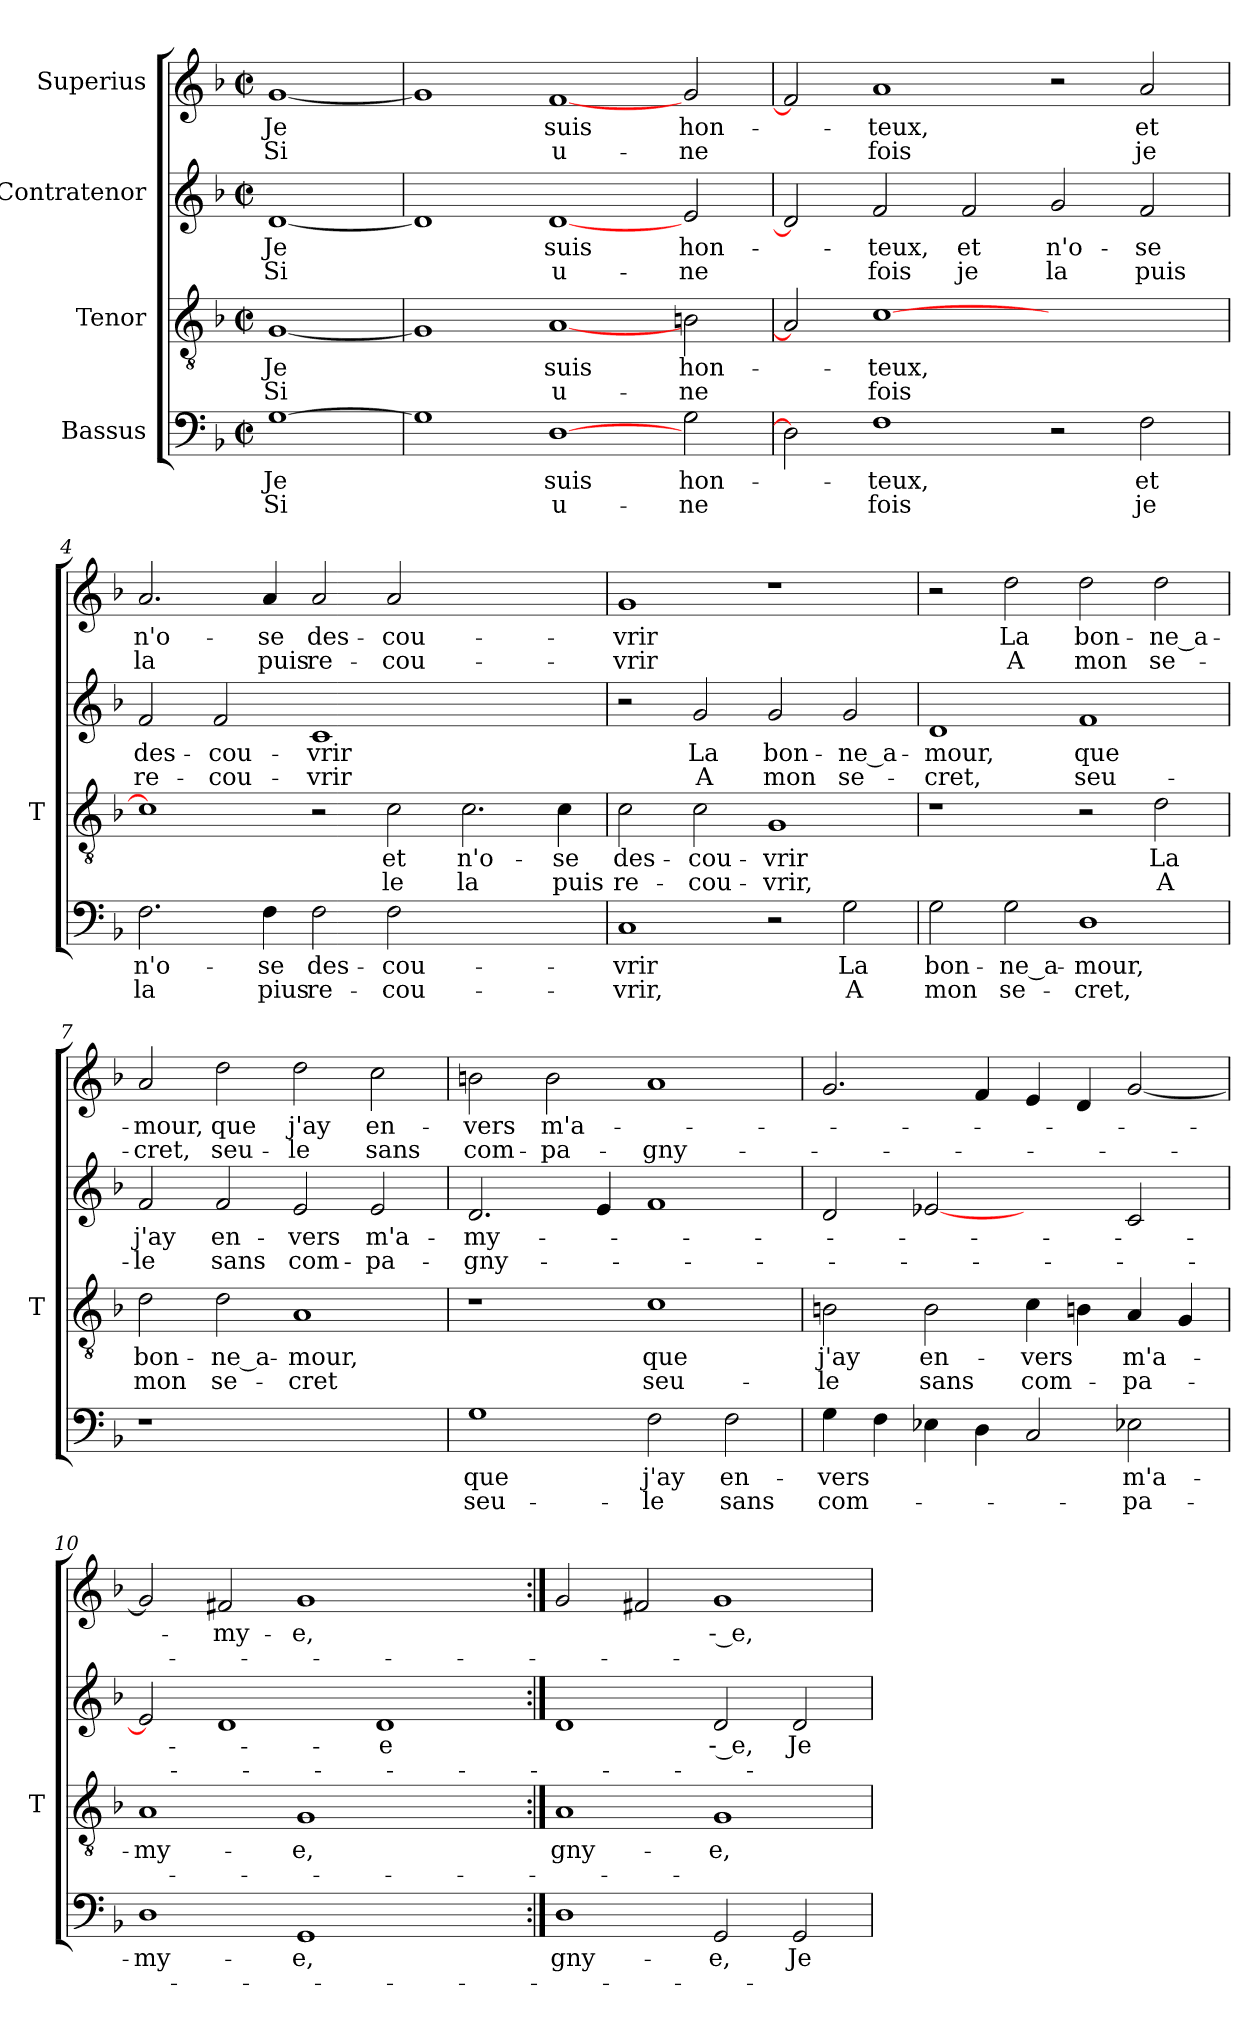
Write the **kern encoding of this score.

**kern	**text	**text	**kern	**text	**text	**kern	**text	**text	**kern	**text	**text
*part4	*part4	*part4	*part3	*part3	*part3	*part2	*part2	*part2	*part1	*part1	*part1
*staff4	*staff4	*staff4	*staff3	*staff3	*staff3	*staff2	*staff2	*staff2	*staff1	*staff1	*staff1
*I"Bassus	*	*	*I"Tenor	*	*	*I"Contratenor	*	*	*I"Superius	*	*
*	*	*	*I'T	*	*	*	*	*	*	*	*
*clefF4	*	*	*clefGv2	*	*	*clefG2	*	*	*clefG2	*	*
*k[b-]	*	*	*k[b-]	*	*	*k[b-]	*	*	*k[b-]	*	*
*F:	*	*	*F:	*	*	*F:	*	*	*F:	*	*
*M2/2	*	*	*M2/2	*	*	*M2/2	*	*	*M2/2	*	*
*met(c|)	*	*	*met(c|)	*	*	*met(c|)	*	*	*met(c|)	*	*
=1	=1	=1	=1	=1	=1	=1	=1	=1	=1	=1	=1
[1G	-Je	-Si	[1G	-Je	-Si	[1d	-Je	-Si	[1g	-Je	-Si
=2	=2	=2	=2	=2	=2	=2	=2	=2	=2	=2	=2
1G]	.	.	1G]	.	.	1d]	.	.	1g]	.	.
[1D	-suis	u-	[1A	-suis	u-	[1d	-suis	u-	[1f	-suis	u-
2G	hon-	-ne	2Bn	hon-	-ne	2e	hon-	-ne	2g	hon-	-ne
=3	=3	=3	=3	=3	=3	=3	=3	=3	=3	=3	=3
2D]	.	.	2A]	.	.	2d]	.	.	2f]	.	.
1F	-teux,	-fois	[1c	-teux,	-fois	2f	-teux,	-fois	1a	-teux,	-fois
.	.	.	.	.	.	2f	-et	-je	.	.	.
2r	.	.	1ryy	.	.	2g	n'o-	-la	2r	.	.
2F	-et	-je	.	.	.	2f	-se	-puis	2a	-et	-je
=4	=4	=4	=4	=4	=4	=4	=4	=4	=4	=4	=4
2.F	n'o-	-la	1c]	.	.	2f	des-	re-	2.a	n'o-	-la
.	.	.	.	.	.	2f	cou-	cou-	.	.	.
4F	-se	-pius	.	.	.	.	.	.	4a	-se	-puis
2F	des-	re-	2r	.	.	1c	-vrir	-vrir	2a	des-	re-
2F	cou-	cou-	2c	-et	-le	.	.	.	2a	cou-	cou-
1ryy	.	.	2.c	n'o-	-la	1ryy	.	.	1ryy	.	.
.	.	.	4c	-se	-puis	.	.	.	.	.	.
=5	=5	=5	=5	=5	=5	=5	=5	=5	=5	=5	=5
1C	-vrir	-vrir,	2c	des-	re-	2r	.	.	1g	-vrir	-vrir
.	.	.	2c	cou-	cou-	2g	-La	-A	.	.	.
2r	.	.	1G	-vrir	-vrir,	2g	bon-	-mon	1r	.	.
2G	-La	-A	.	.	.	2g	ne_a-	se-	.	.	.
=6	=6	=6	=6	=6	=6	=6	=6	=6	=6	=6	=6
2G	bon-	-mon	1r	.	.	1d	-mour,	-cret,	2r	.	.
2G	ne_a-	se-	.	.	.	.	.	.	2dd	-La	-A
1D	-mour,	-cret,	2r	.	.	1f	-que	seu-	2dd	bon-	-mon
.	.	.	2d	-La	-A	.	.	.	2dd	ne_a-	se-
=7	=7	=7	=7	=7	=7	=7	=7	=7	=7	=7	=7
1r	.	.	2d	bon-	-mon	2f	-j'ay	-le	2a	-mour,	-cret,
.	.	.	2d	ne_a-	se-	2f	en-	-sans	2dd	-que	seu-
1ryy	.	.	1A	-mour,	-cret	2e	-vers	com-	2dd	-j'ay	-le
.	.	.	.	.	.	2e	m'a-	pa-	2cc	en-	-sans
=8	=8	=8	=8	=8	=8	=8	=8	=8	=8	=8	=8
1G	-que	seu-	1r	.	.	2.d	my-	gny-	2b	-vers	com-
.	.	.	.	.	.	.	.	.	2b	m'a-	pa-
.	.	.	.	.	.	4e	.	.	.	.	.
2F	-j'ay	-le	1c	-que	seu-	1f	.	.	1a	.	gny-
2F	en-	-sans	.	.	.	.	.	.	.	.	.
=9	=9	=9	=9	=9	=9	=9	=9	=9	=9	=9	=9
4G	-vers	com-	2Bn	-j'ay	-le	2d	.	.	2.g	.	.
4F	.	.	.	.	.	.	.	.	.	.	.
4E-X	.	.	2B	en-	-sans	[2e-X	.	.	.	.	.
4D	.	.	.	.	.	.	.	.	4f	.	.
2C	.	.	4c	-vers	com-	2ryy	.	.	4e	.	.
.	.	.	4Bn	.	.	.	.	.	4d	.	.
2E-X	m'a-	pa-	4A	m'a-	pa-	2c	.	.	[2g	.	.
.	.	.	4G	.	.	.	.	.	.	.	.
=10	=10	=10	=10	=10	=10	=10	=10	=10	=10	=10	=10
1D	my-	.	1A	my-	.	2e-]	.	.	2g]	.	.
.	.	.	.	.	.	1d	.	.	2f#X	my-	.
1GG	-e,	.	1G	-e,	.	.	.	.	1g	-e,	.
.	.	.	.	.	.	1d	-e	.	.	.	.
2ryy	.	.	2ryy	.	.	.	.	.	2ryy	.	.
=11:|!	=11:|!	=11:|!	=11:|!	=11:|!	=11:|!	=11:|!	=11:|!	=11:|!	=11:|!	=11:|!	=11:|!
1D	- gny-	.	1A	- gny-	.	1d	.	.	2g	.	.
.	.	.	.	.	.	.	.	.	2f#X	.	.
2GG	-e,	.	1G	-e,	.	2d	-- e,	.	1g	-- e,	.
2GG	-Je	.	.	.	.	2d	-Je	.	.	.	.
=	=	=	=	=	=	=	=	=	=	=	=
*-	*-	*-	*-	*-	*-	*-	*-	*-	*-	*-	*-
